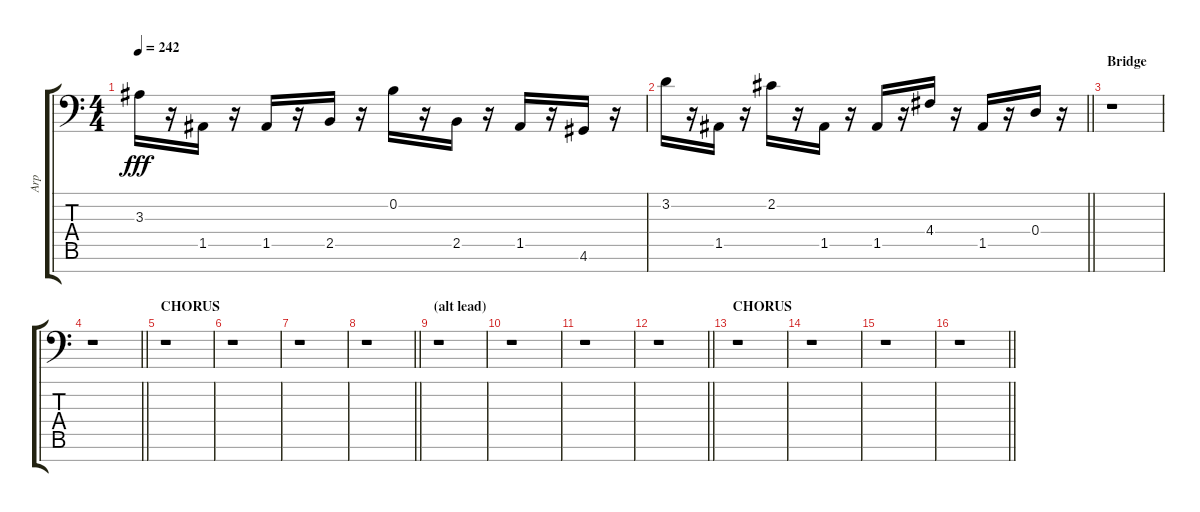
\track ("Arp" "Arp") {instrument brasssection}
\staff {score tabs}
\tuning (Bb5 B3 G3 D3 A2 E2 C-1) {hide}
\ts (4 4)
\tempo 242
\clef f4
\ks c
3.3.16{dy fff} r.16 1.5.16 r.16 1.5.16 r.16 2.5.16 r.16 0.2.16 r.16 2.5.16 r.16 1.5.16 r.16 4.6.16 r.16 |
\barLineRight lightlight
3.2.16 r.16 1.5.16 r.16 2.2.16 r.16 1.5.16 r.16 1.5.16 r.16 4.4.16 r.16 1.5.16 r.16 0.4.16 r.16 |
\section ("" "Bridge")
r.1 |
\barLineRight lightlight
r.1 |
\section ("" "CHORUS")
r.1 |
r.1 |
r.1 |
\barLineRight lightlight
r.1 |
\section ("" "(alt lead)")
r.1 |
r.1 |
r.1 |
\barLineRight lightlight
r.1 |
\section ("" "CHORUS")
r.1 |
r.1 |
r.1 |
\barLineRight lightlight
r.1
